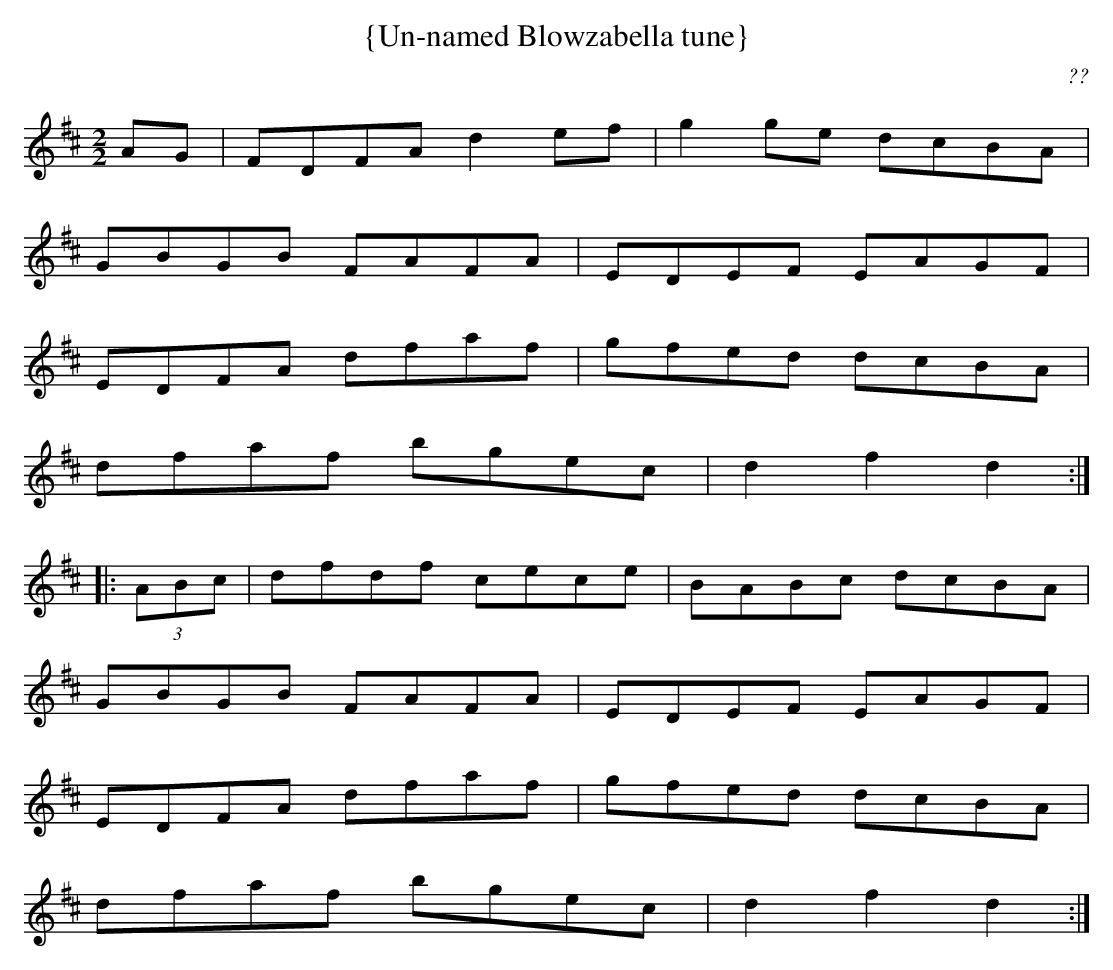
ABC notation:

X:1
T:{Un-named Blowzabella tune}
M:2/2
C:??
K:D
AG | FDFA d2 ef | g2 ge dcBA |
GBGB FAFA | EDEF EAGF |
EDFA dfaf | gfed dcBA |
dfaf bgec | d2 f2 d2 ::
(3ABc | dfdf cece | BABc dcBA |
GBGB FAFA | EDEF EAGF |
EDFA dfaf | gfed dcBA |
dfaf bgec | d2 f2 d2 :|
